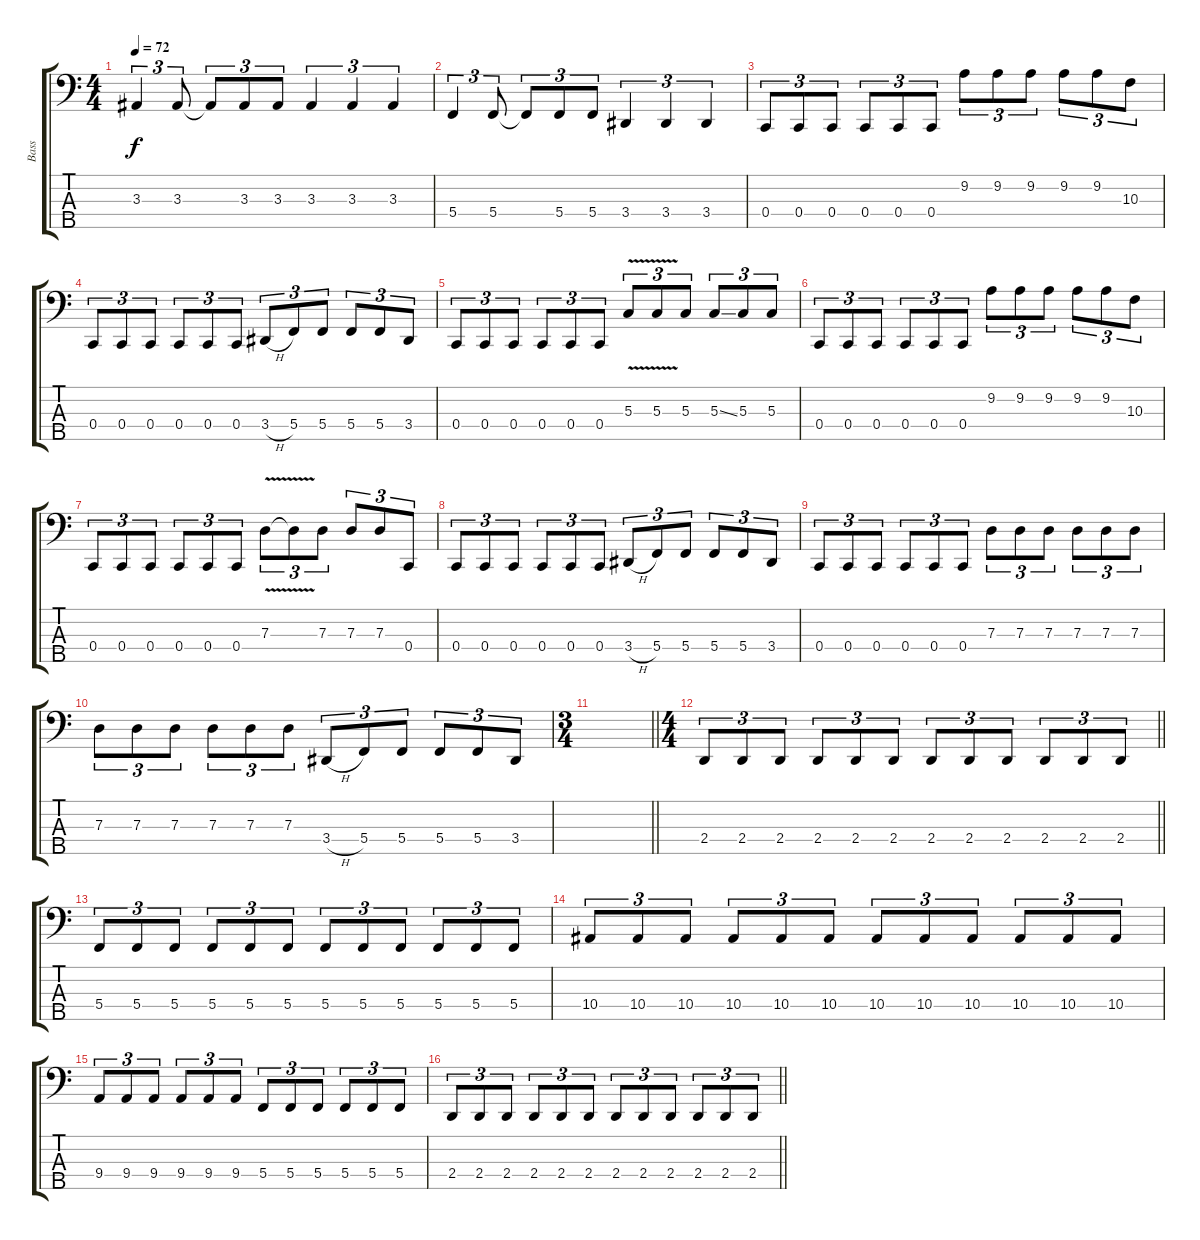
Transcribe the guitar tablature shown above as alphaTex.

\track ("Bass" "Bass") {instrument electricbasspick}
\staff {score tabs}
\tuning (F2 C2 G1 C1 A0) {hide}
\ts (4 4)
\tempo 72
\clef f4
\ks c
3.3.4{tu (3 2) dy f} 3.3.8{tu (3 2)} 3.3{t}.8{tu (3 2)} 3.3.8{tu (3 2)} 3.3.8{tu (3 2)} 3.3.4{tu (3 2)} 3.3.4{tu (3 2)} 3.3.4{tu (3 2)} |
5.4.4{tu (3 2)} 5.4.8{tu (3 2)} 5.4{t}.8{tu (3 2)} 5.4.8{tu (3 2)} 5.4.8{tu (3 2)} 3.4.4{tu (3 2)} 3.4.4{tu (3 2)} 3.4.4{tu (3 2)} |
0.4.8{tu (3 2)} 0.4.8{tu (3 2)} 0.4.8{tu (3 2)} 0.4.8{tu (3 2)} 0.4.8{tu (3 2)} 0.4.8{tu (3 2)} 9.2.8{tu (3 2)} 9.2.8{tu (3 2)} 9.2.8{tu (3 2)} 9.2.8{tu (3 2)} 9.2.8{tu (3 2)} 10.3.8{tu (3 2)} |
0.4.8{tu (3 2)} 0.4.8{tu (3 2)} 0.4.8{tu (3 2)} 0.4.8{tu (3 2)} 0.4.8{tu (3 2)} 0.4.8{tu (3 2)} 3.4{h}.8{tu (3 2)} 5.4.8{tu (3 2)} 5.4.8{tu (3 2)} 5.4.8{tu (3 2)} 5.4.8{tu (3 2)} 3.4.8{tu (3 2)} |
0.4.8{tu (3 2)} 0.4.8{tu (3 2)} 0.4.8{tu (3 2)} 0.4.8{tu (3 2)} 0.4.8{tu (3 2)} 0.4.8{tu (3 2)} 5.3{v}.8{tu (3 2)} 5.3{v}.8{tu (3 2)} 5.3.8{tu (3 2)} 5.3{ss}.8{tu (3 2)} 5.3.8{tu (3 2)} 5.3.8{tu (3 2)} |
0.4.8{tu (3 2)} 0.4.8{tu (3 2)} 0.4.8{tu (3 2)} 0.4.8{tu (3 2)} 0.4.8{tu (3 2)} 0.4.8{tu (3 2)} 9.2.8{tu (3 2)} 9.2.8{tu (3 2)} 9.2.8{tu (3 2)} 9.2.8{tu (3 2)} 9.2.8{tu (3 2)} 10.3.8{tu (3 2)} |
0.4.8{tu (3 2)} 0.4.8{tu (3 2)} 0.4.8{tu (3 2)} 0.4.8{tu (3 2)} 0.4.8{tu (3 2)} 0.4.8{tu (3 2)} 7.3{v}.8{tu (3 2)} 7.3{v t}.8{tu (3 2)} 7.3.8{tu (3 2)} 7.3.8{tu (3 2)} 7.3.8{tu (3 2)} 0.4.8{tu (3 2)} |
0.4.8{tu (3 2)} 0.4.8{tu (3 2)} 0.4.8{tu (3 2)} 0.4.8{tu (3 2)} 0.4.8{tu (3 2)} 0.4.8{tu (3 2)} 3.4{h}.8{tu (3 2)} 5.4.8{tu (3 2)} 5.4.8{tu (3 2)} 5.4.8{tu (3 2)} 5.4.8{tu (3 2)} 3.4.8{tu (3 2)} |
0.4.8{tu (3 2)} 0.4.8{tu (3 2)} 0.4.8{tu (3 2)} 0.4.8{tu (3 2)} 0.4.8{tu (3 2)} 0.4.8{tu (3 2)} 7.3.8{tu (3 2)} 7.3.8{tu (3 2)} 7.3.8{tu (3 2)} 7.3.8{tu (3 2)} 7.3.8{tu (3 2)} 7.3.8{tu (3 2)} |
7.3.8{tu (3 2)} 7.3.8{tu (3 2)} 7.3.8{tu (3 2)} 7.3.8{tu (3 2)} 7.3.8{tu (3 2)} 7.3.8{tu (3 2)} 3.4{h}.8{tu (3 2)} 5.4.8{tu (3 2)} 5.4.8{tu (3 2)} 5.4.8{tu (3 2)} 5.4.8{tu (3 2)} 3.4.8{tu (3 2)} |
\ts (3 4)
\barLineRight lightlight
|
\ts (4 4)
\barLineRight lightlight
2.4.8{tu (3 2)} 2.4.8{tu (3 2)} 2.4.8{tu (3 2)} 2.4.8{tu (3 2)} 2.4.8{tu (3 2)} 2.4.8{tu (3 2)} 2.4.8{tu (3 2)} 2.4.8{tu (3 2)} 2.4.8{tu (3 2)} 2.4.8{tu (3 2)} 2.4.8{tu (3 2)} 2.4.8{tu (3 2)} |
5.4.8{tu (3 2)} 5.4.8{tu (3 2)} 5.4.8{tu (3 2)} 5.4.8{tu (3 2)} 5.4.8{tu (3 2)} 5.4.8{tu (3 2)} 5.4.8{tu (3 2)} 5.4.8{tu (3 2)} 5.4.8{tu (3 2)} 5.4.8{tu (3 2)} 5.4.8{tu (3 2)} 5.4.8{tu (3 2)} |
10.4.8{tu (3 2)} 10.4.8{tu (3 2)} 10.4.8{tu (3 2)} 10.4.8{tu (3 2)} 10.4.8{tu (3 2)} 10.4.8{tu (3 2)} 10.4.8{tu (3 2)} 10.4.8{tu (3 2)} 10.4.8{tu (3 2)} 10.4.8{tu (3 2)} 10.4.8{tu (3 2)} 10.4.8{tu (3 2)} |
9.4.8{tu (3 2)} 9.4.8{tu (3 2)} 9.4.8{tu (3 2)} 9.4.8{tu (3 2)} 9.4.8{tu (3 2)} 9.4.8{tu (3 2)} 5.4.8{tu (3 2)} 5.4.8{tu (3 2)} 5.4.8{tu (3 2)} 5.4.8{tu (3 2)} 5.4.8{tu (3 2)} 5.4.8{tu (3 2)} |
\barLineRight lightlight
2.4.8{tu (3 2)} 2.4.8{tu (3 2)} 2.4.8{tu (3 2)} 2.4.8{tu (3 2)} 2.4.8{tu (3 2)} 2.4.8{tu (3 2)} 2.4.8{tu (3 2)} 2.4.8{tu (3 2)} 2.4.8{tu (3 2)} 2.4.8{tu (3 2)} 2.4.8{tu (3 2)} 2.4.8{tu (3 2)}
